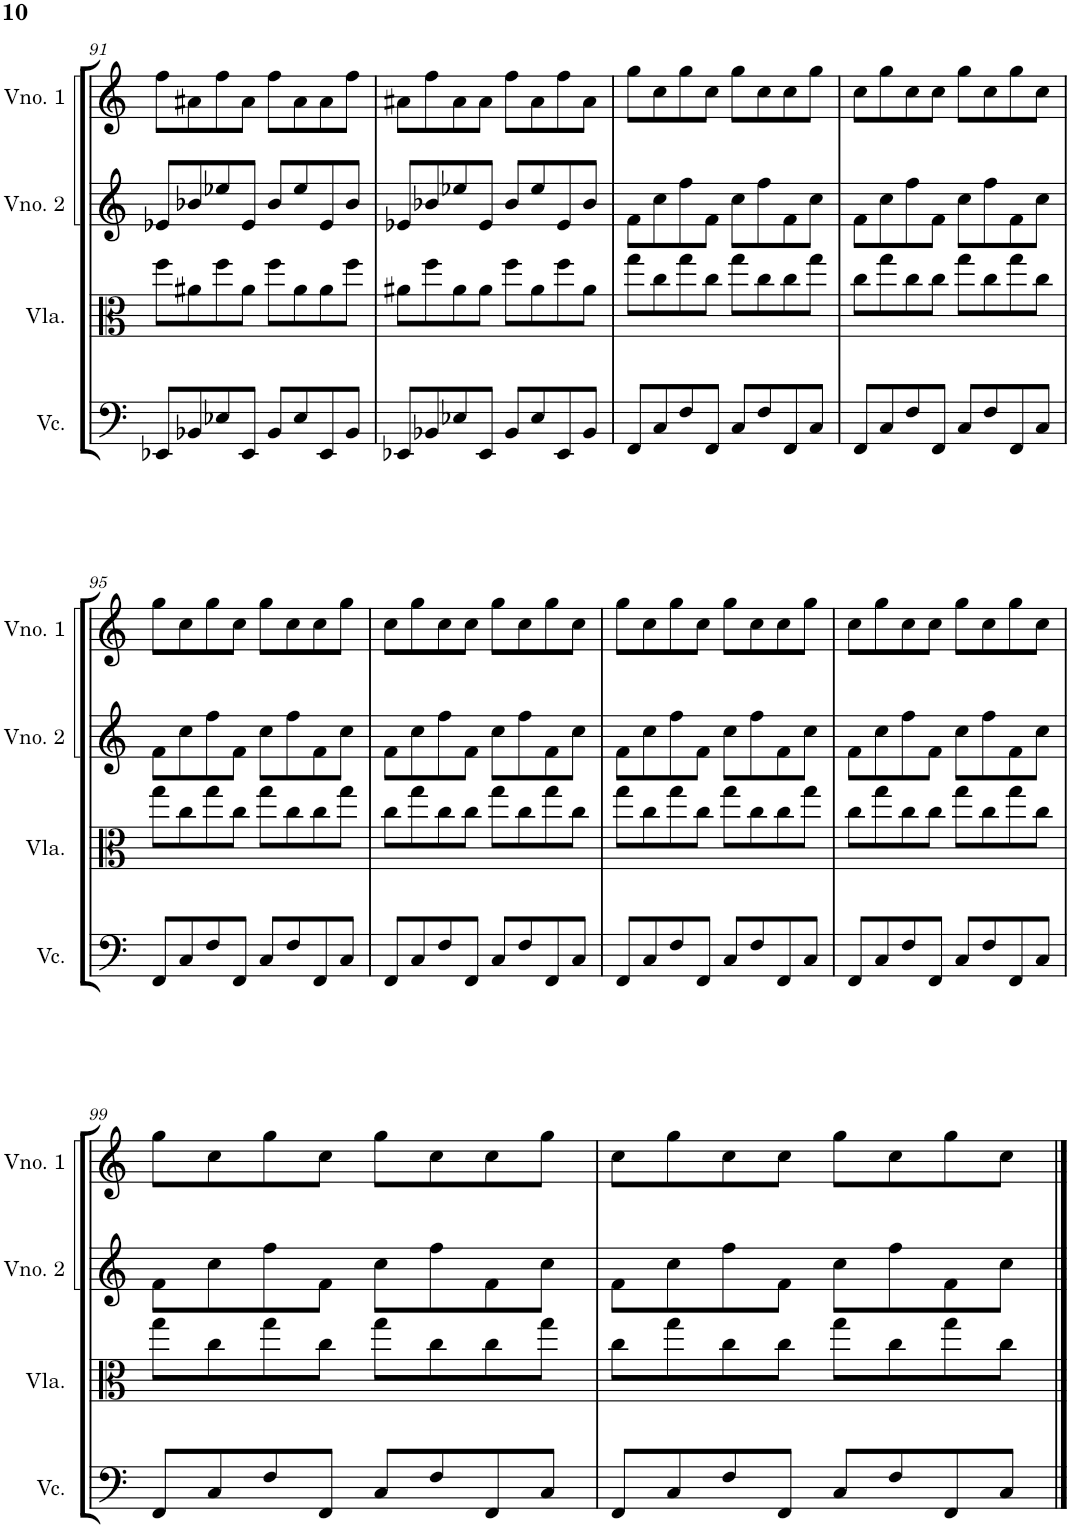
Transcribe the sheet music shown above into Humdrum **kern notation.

**kern	**kern	**kern	**kern
*part4	*part3	*part2	*part1
*staff4	*staff3	*staff2	*staff1
*I"Violoncelo	*I"Viola	*I"Violino 2	*I"Violino 1
*I'Vc.	*I'Vla.	*I'Vno. 2	*I'Vno. 1
!!LO:PB:g=z
*clefF4	*clefC3	*clefG2	*clefG2
*k[]	*k[]	*k[]	*k[]
*M4/4	*M4/4	*M4/4	*M4/4
=91	=91	=91	=91
8EE-X/L	8ff\L	8e-X/L	8ff\L
8BB-X/	8a#X\	8b-X/	8a#X\
8E-X/	8ff\	8ee-X/	8ff\
8EE-/J	8a#\J	8e-/J	8a#\J
8BB-/L	8ff\L	8b-/L	8ff\L
8E-/	8a#\	8ee-/	8a#\
8EE-/	8a#\	8e-/	8a#\
8BB-/J	8ff\J	8b-/J	8ff\J
=92	=92	=92	=92
8EE-X/L	8a#X\L	8e-X/L	8a#X\L
8BB-X/	8ff\	8b-X/	8ff\
8E-X/	8a#\	8ee-X/	8a#\
8EE-/J	8a#\J	8e-/J	8a#\J
8BB-/L	8ff\L	8b-/L	8ff\L
8E-/	8a#\	8ee-/	8a#\
8EE-/	8ff\	8e-/	8ff\
8BB-/J	8a#\J	8b-/J	8a#\J
=93	=93	=93	=93
8FF/L	8gg\L	8f\L	8gg\L
8C/	8cc\	8cc\	8cc\
8F/	8gg\	8ff\	8gg\
8FF/J	8cc\J	8f\J	8cc\J
8C/L	8gg\L	8cc\L	8gg\L
8F/	8cc\	8ff\	8cc\
8FF/	8cc\	8f\	8cc\
8C/J	8gg\J	8cc\J	8gg\J
=94	=94	=94	=94
8FF/L	8cc\L	8f\L	8cc\L
8C/	8gg\	8cc\	8gg\
8F/	8cc\	8ff\	8cc\
8FF/J	8cc\J	8f\J	8cc\J
8C/L	8gg\L	8cc\L	8gg\L
8F/	8cc\	8ff\	8cc\
8FF/	8gg\	8f\	8gg\
8C/J	8cc\J	8cc\J	8cc\J
!!LO:LB:g=z
=95	=95	=95	=95
8FF/L	8gg\L	8f\L	8gg\L
8C/	8cc\	8cc\	8cc\
8F/	8gg\	8ff\	8gg\
8FF/J	8cc\J	8f\J	8cc\J
8C/L	8gg\L	8cc\L	8gg\L
8F/	8cc\	8ff\	8cc\
8FF/	8cc\	8f\	8cc\
8C/J	8gg\J	8cc\J	8gg\J
=96	=96	=96	=96
8FF/L	8cc\L	8f\L	8cc\L
8C/	8gg\	8cc\	8gg\
8F/	8cc\	8ff\	8cc\
8FF/J	8cc\J	8f\J	8cc\J
8C/L	8gg\L	8cc\L	8gg\L
8F/	8cc\	8ff\	8cc\
8FF/	8gg\	8f\	8gg\
8C/J	8cc\J	8cc\J	8cc\J
=97	=97	=97	=97
8FF/L	8gg\L	8f\L	8gg\L
8C/	8cc\	8cc\	8cc\
8F/	8gg\	8ff\	8gg\
8FF/J	8cc\J	8f\J	8cc\J
8C/L	8gg\L	8cc\L	8gg\L
8F/	8cc\	8ff\	8cc\
8FF/	8cc\	8f\	8cc\
8C/J	8gg\J	8cc\J	8gg\J
=98	=98	=98	=98
8FF/L	8cc\L	8f\L	8cc\L
8C/	8gg\	8cc\	8gg\
8F/	8cc\	8ff\	8cc\
8FF/J	8cc\J	8f\J	8cc\J
8C/L	8gg\L	8cc\L	8gg\L
8F/	8cc\	8ff\	8cc\
8FF/	8gg\	8f\	8gg\
8C/J	8cc\J	8cc\J	8cc\J
!!LO:LB:g=z
=99	=99	=99	=99
8FF/L	8gg\L	8f\L	8gg\L
8C/	8cc\	8cc\	8cc\
8F/	8gg\	8ff\	8gg\
8FF/J	8cc\J	8f\J	8cc\J
8C/L	8gg\L	8cc\L	8gg\L
8F/	8cc\	8ff\	8cc\
8FF/	8cc\	8f\	8cc\
8C/J	8gg\J	8cc\J	8gg\J
=100	=100	=100	=100
8FF/L	8cc\L	8f\L	8cc\L
8C/	8gg\	8cc\	8gg\
8F/	8cc\	8ff\	8cc\
8FF/J	8cc\J	8f\J	8cc\J
8C/L	8gg\L	8cc\L	8gg\L
8F/	8cc\	8ff\	8cc\
8FF/	8gg\	8f\	8gg\
8C/J	8cc\J	8cc\J	8cc\J
==	==	==	==
*-	*-	*-	*-
